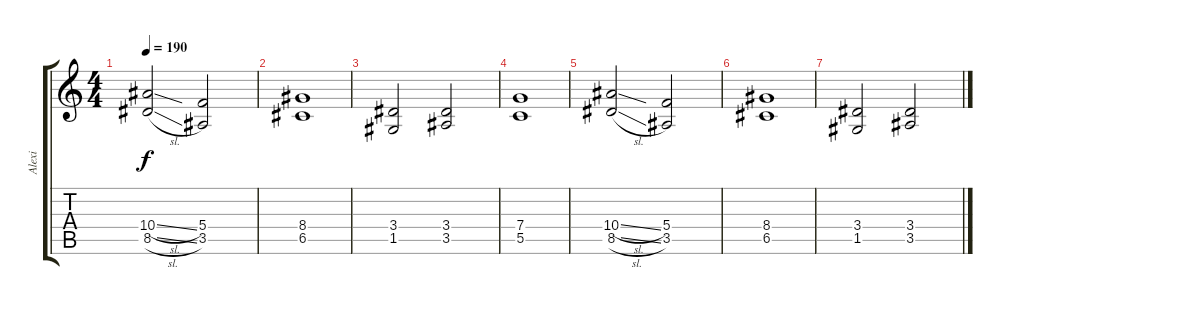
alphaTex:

\track ("Alexi" "Alexi") {instrument overdrivenguitar}
\staff {score tabs}
\tuning (D4 A3 F3 C3 G2 C2) {hide}
\ts (4 4)
\tempo 190
\clef g2
\ks c
(10.4{sl} 8.5{sl}).2{dy f} (5.4 3.5).2 |
(8.4 6.5).1 |
(3.4 1.5).2 (3.4 3.5).2 |
(7.4 5.5).1 |
(10.4{sl} 8.5{sl}).2 (5.4 3.5).2 |
(8.4 6.5).1 |
(3.4 1.5).2 (3.4 3.5).2
